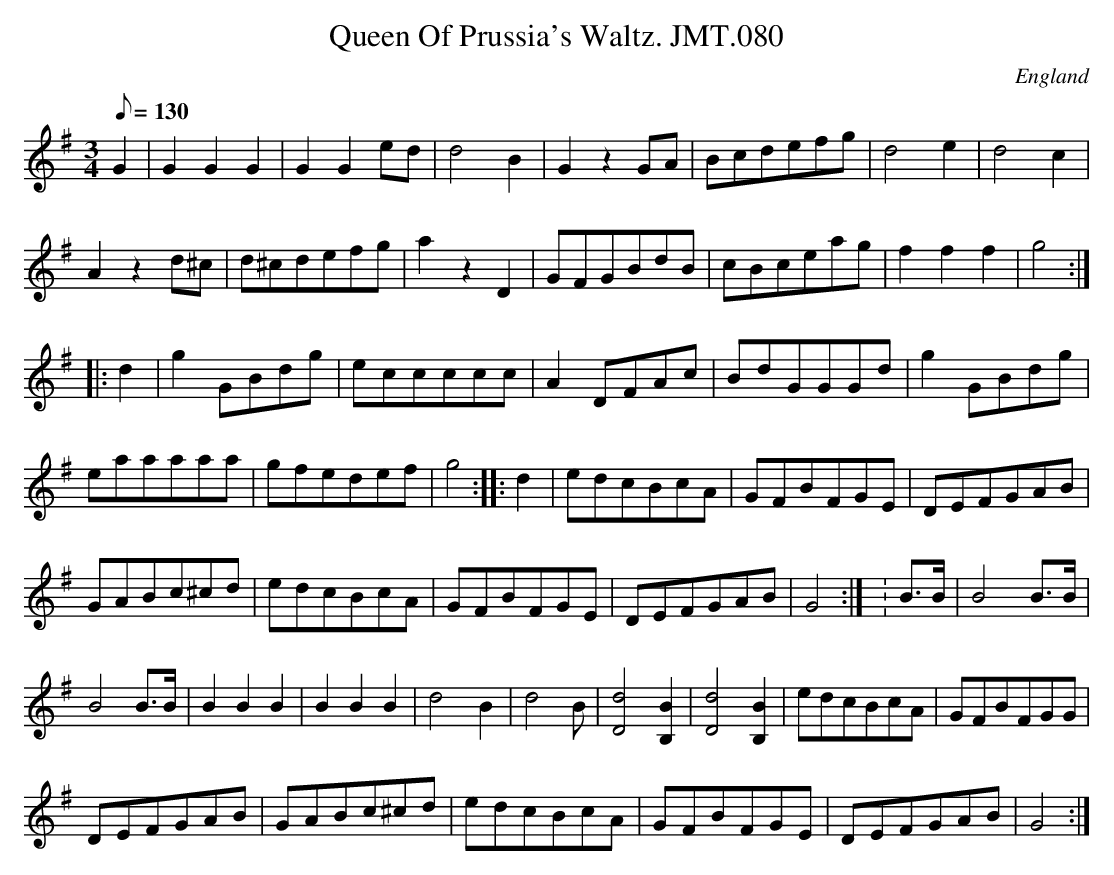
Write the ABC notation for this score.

X:1
T:Queen Of Prussia's Waltz. JMT.080
M:3/4
L:1/8
Q:130
O:England
K:G
G2|G2G2G2|G2G2ed|d4B2|G2z2GA|Bcdefg|d4e2|d4c2|!A2z2d^c|
d^cdefg|a2z2D2|GFGBdB|cBceag|f2f2f2|g4:|!
|:d2|g2GBdg|eccccc|A2DFAc|BdGGGd|g2GBdg|!eaaaaa|gfedef|g4:|
|:d2|edcBcA|GFBFGE|DEFGAB|!GABc^cd|edcBcA|GFBFGE|DEFGAB|G4:|
:B>B|B4B>B|!B4B>B|B2B2B2|B2B2B2|d4-B2|d4B|[D4d4][B,2B2]|[D4d4][B,2B2]|
edcBcA|GFBFGG|!DEFGAB|GABc^cd|edcBcA|GFBFGE|DEFGAB|G4:|]
